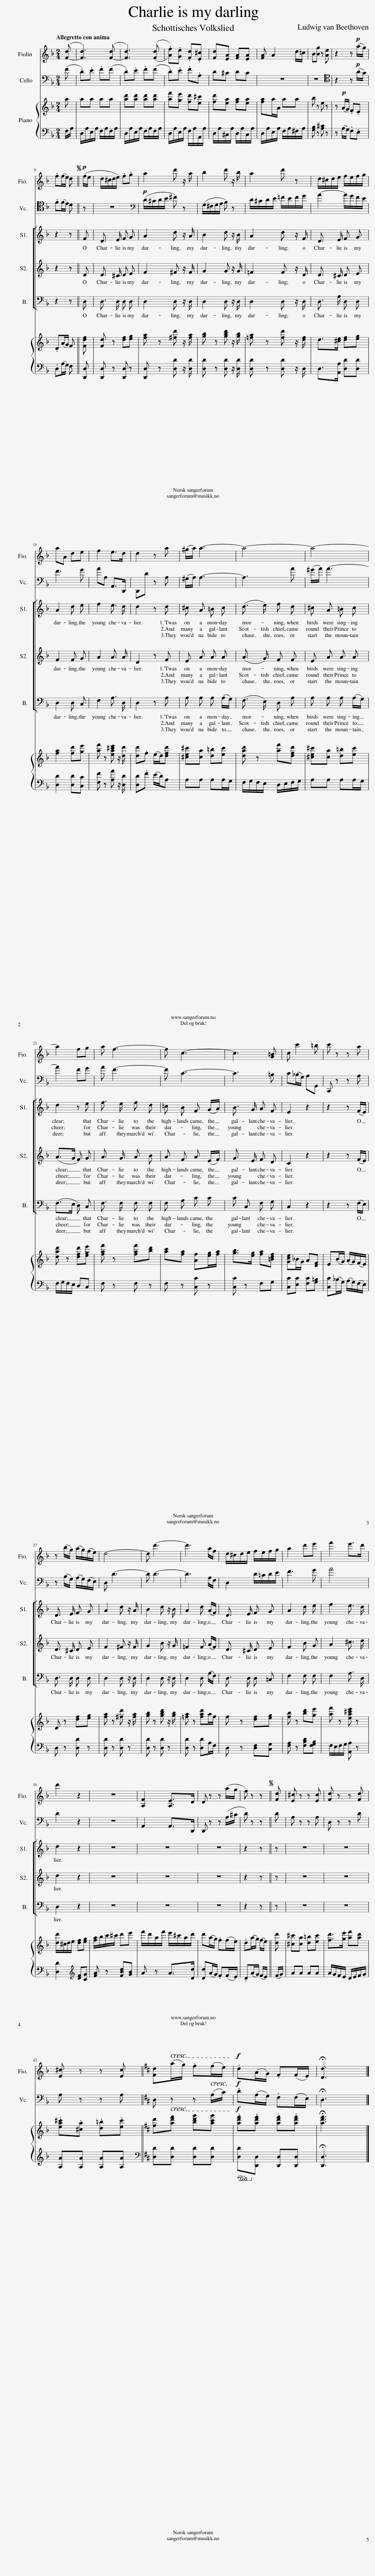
X:1
%%score 1 2 [ 3 4 5 ] { 6 | 7 }
L:1/8
Q:1/4=86
M:2/4
I:linebreak $
K:F
V:1 treble
V:2 bass
V:3 treble
V:4 treble
V:5 bass
V:6 treble
V:7 bass
V:1
 ([F-d] | [Fd]3) ([F-d] | [Fd]3) (([Fd] | .[Af])).[Ge] .[Fd].[E^c] | [Fd][EA] [FA][EA] | %5
 [FA] A2 d/=c/ | B[Bg] z [Ae] | z2 z!p! (a/g/) |$ .f(f/e/) d ||S!p! (f/e/ | %10
 d/^c/d/e/) .f.g | a2 d' z/ a/ | b2 d' z/ b/ | a2 d' z | d/^c/d/e/ f/e/f/g/ |$ %15
 aA de | f2 e>d | d2 z a | (^g/a/) a3- | a4- | %20
 a4- |$ a2 fg | a f3- | f c3- | c3 [G=B] | %25
 c c'2 =b | c' z z a |$ z (b/g/) (a/g/)(f/e/) | d4- | d d'3- | %30
 d'3 a/f/ | d/^c/d/e/ f/e/f/g/ | a2 d'e' | f'2 e'>d' |$ d'2 z2 | %35
 z4 | [A,F]2 [A,E]>D | D z z (a/g/ | f) z z ||S [Fd] | %40
 [E^c] z z [Ec] | [Fd] z z [Fd] |$ [E^c] z z [Ec] ||[K:D] [Fd](a/g/) .f(f/e/) |!f! .d(A/G/) .F(F/E/) | %45
 !fermata![Dd]3 |] %46
V:2
 (F | .D).E .F(F | .D).E .F(F | .D).E .F.A, | D^C DC | %5
 z4 | z4 |[K:tenor] z2 z!p! (A/G/) |$ .F(F/E/) D || z | %10
 z4 |[K:bass]!p! (D/^C/D/E/ ^F) z | (G,/^F,/G,/A,/ B,) z | D/^C/D/E/ =F/E/F/G/ | A2- A/G/F/E/ |$ %15
 F3 G | AA, A,,>D,, | D,,D z A, | (^G,/A,/) A,3- | A,3 A | %20
 (^G/A/) A3- |$ A2 FG | A F3- | F C3- | C3 =B, | %25
 C(_B,/G,/) A,G,, | C,, z z A, |$ z (B,/G,/) (A,/G,/)(F,/E,/) | D, D3- | D D3- | %30
 D3 A,/F,/ | D,2 D/=C/D/E/ | F3 G | A4 |$ D2 z2 | %35
 z4 | A,,2 A,,>D,, | D,, z z (A,/^C/ | D) z z || D | %40
 A, z z A, | D, z z D |$ A, z z A, ||[K:D] D, z z (A,/C/) |!f! .D(A,/G,/) .F,(F,/E,/) | %45
 !fermata!D,3 |] %46
V:3
 z | z4 | z4 | z4 | z4 | %5
 z4 | z4 | z4 |$ z2 z || F | %10
 D3/2 E/ F G | A2 d z/ A/ | B2 d z/ B/ | A2 d z/ F/ | D3/2 E/ F G |$ %15
 A2 d e | f2 e3/2 d/ | d2 z d | ^c A =B c | (d3/2 e/) f d | %20
 ^c A =B c |$ d2 z e | f3/2 e/ f d | =c B F (G/A/) | B3/2 G/ A F | %25
 E2 z2 | z2 z (F/E/) |$ D3/2 E/ F G | A2 d z/ A/ | B2 d z/ B/ | %30
 A2 d (A/F/) | D3/2 E/ F G | A2 d e | f2 e3/2 d/ |$ d2 z2 | %35
 z4 | z4 | z4 | z2 z || z | %40
 z4 | z4 |$ z4 ||[K:D] z4 | z4 | %45
 z2 z |] %46
V:4
 z | z4 | z4 | z4 | z4 | %5
 z4 | z4 | z4 |$ z2 z || D | %10
 D3/2 ^C/ D E | F2 ^F z/ F/ | G2 G z/ G/ | =F2 F z/ D/ | D3/2 ^C/ D E |$ %15
 F2 F G | A2 A3/2 A/ | D2 z F | E A A A | (A3/2 G/) F F | %20
 E A A A |$ (A>G F) G | A3/2 G/ A B | A F A (E/F/) | G3/2 E/ F D | %25
 C2 z2 | z2 z (F/E/) |$ D3/2 ^C/ D E | F2 ^F z/ F/ | G2 B z/ G/ | %30
 =F2 F (A/F/) | D3/2 ^C/ D E | F2 B G | A2 ^c3/2 d/ |$ d2 z2 | %35
 z4 | z4 | z4 | z2 z || z | %40
 z4 | z4 |$ z4 ||[K:D] z4 | z4 | %45
 z2 z |] %46
V:5
 z | z4 | z4 | z4 | z4 | %5
 z4 | z4 | z4 |$ z2 z || D, | %10
 D,3/2 D,/ D, D, | D,2 D, z/ D,/ | D,2 D, z/ D,/ | D,2 D, z/ D,/ | D,3/2 A,/ D, D, |$ %15
 D,2 D, C, | F,2 A,3/2 D,/ | D,2 z A, | A, A, A, (A,/G,/) | (F,3/2 E,/) D, A, | %20
 A, A, A, (A,/G,/) |$ (F,>E, D,) C, | F,3/2 F,/ F, F, | F, A, C C | C C, F, G, | %25
 C,2 z2 | z2 z (F,/E,/) |$ D,3/2 D,/ D, D, | D,2 D, z/ D,/ | D,2 D, z/ D,/ | %30
 D,2 D, (A,/F,/) | D,3/2 D,/ D, =C, | F,2 F, F, | F,2 A,3/2 D,/ |$ D,2 z2 | %35
 z4 | z4 | z4 | z2 z || z | %40
 z4 | z4 |$ z4 ||[K:D] z4 | z4 | %45
 z2 z |] %46
V:6
 a | aa aa | [ad'][ad'] [ad'][ad'] | [af'][ge'] [fd'][e^c'] | [fd'][ea] [fa][ea] | %5
 [fa]a/A/ aa | b z e z | z!p! (A/G/) .F.E |$ .D(A/G/) F || [Fdf] | %10
 [Fd] z [df][eg] | [fa] z [^fd'] z/ [fa]/ | [gb] z [gbd'] z/ [gb]/ | [=fa] z [fd'] z/ [df]/ | d>[^ce] [df][eg] |$ %15
 [fa]2 [fd'][ge'] | [af'] z [ea^c'e'] z/ [dd']/ | [dd'].f (e/d/)[dfd'] | [^ce^c'][ca] [d=b][ec'] | [dad'] z [af'][dfd'] | %20
 [^ce^c'][ca] [d=b][ec'] |$ [dad'] z [dfd'][ege'] | [faf'] z [faf'][bd'] | [ac'][fa] [Af][eg]/[fa]/ | [gb]>[eg] [fa][=Bdf] | %25
 [Gce]_B/G/ A[DF] | E(B/G/) (A/G/)(F/E/) |$ D z [df][eg] | [fa] z [^fd'] z/ [fa]/ | [gb] z [gbd'] z/ [gb]/ | %30
 [=fa] z [fad']a/f/ | f z [df][eg] | [fb] z [bd'][ge'] | [af'] z [ea^c'e'] z |$ [dd']/^c/d/e/ [df][eg] | %35
 [fa]/b/c'/^c'/ d'e' | f'/d'/a/f'/ e'/^c'/a/d'/ | d'(a/g/) .f(f/e/) | .d(a/g/) (f/e/) || [dd'] | %40
 [^c^c'][ca] [d=b][ec'] | [fd']>[ge'] [af'][ad'] |$ .[ea^c'].[^ca] .[d=b].[ec'] ||[K:D] [fd'][ad'f'] [bd'g'][ac'g'] |!f! .[ad'f'].[ad'f'] .[ad'f'].[ad'f'] | %45
 !fermata![ad'f']3 |] %46
V:7
 F,/A,/ | D,/A,/E,/A,/ F,/A,/F,/A,/ | D,/A,/E,/A,/ F,/A,/F,/A,/ | D,/A,/E,/A,/ F,/A,/A,,/A,/ | D,/A,/^C,/A,/ D,/A,/C,/A,/ | %5
 D,/A,/E,/A,/ F,/A,/^F,/A,/ | [G,B,] z [A,^C] z | z (A,/G,/) .F,.E, |$ .D,(A,/G,/) F, || [D,,D,] | %10
 [D,,D,] z [D,,D,] z | [D,,D,] z [D,D] z/ [D,D]/ | [D,D] z [D,D] z/ [D,D]/ | [D,D] z [D,D] z/ D,/ | D,>[A,,A,] [D,D][D,D] |$ %15
 [D,D]2 [D,D][C,C] | [F,F] z [A,A] z/ [D,D]/ | [D,D].F (E/D/)A, | A,A, A,A,/G,/ | F,/G,/F,/E,/ D,/E,/F,/G,/ | %20
 A,A, A,A,/G,/ |$ F,/G,/F,/E,/ D,C, | F, z F, z | F, z [C,C] z | [C,C] z F,G, | %25
 [C,C][E,C] [F,C][G,=B,] | [C,C](_B,/G,/) (A,/G,/)(F,/E,/) |$ D, z [D,D] z | [D,D] z [D,D] z | [D,D] z [D,D] z | %30
 [D,D] z [D,D]A,/F,/ | D, z [D,F,][C,G,] | [F,A,] z [F,B,D][F,G,B,] | F,/E,/F,/G,/ [A,,A,] z |$ [D,D]2[K:treble] [DF][CG] | %35
 [FA] z [FBd][GB] | A z A>[Dd] | [Dd](A/G/) .F(F/E/) | .D(A/G/) (F/E/) || (F/G/) | %40
 AA AA | A/G/F/E/ D/E/F/G/ |$ [A,A][A,A] [A,A][A,A] ||[K:D][K:bass] [D,D][D,D] [D,D][D,D] |!ped! [D,D]!ped-up![D,,D,] [D,,D,][D,,D,] | %45
 !fermata![D,,D,]3 |] %46
